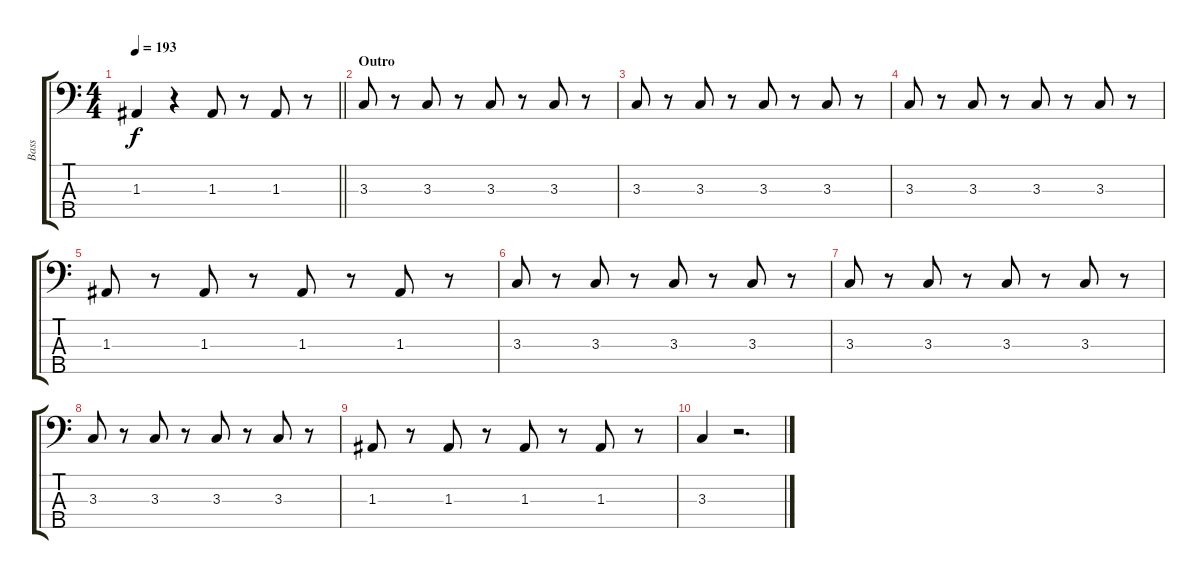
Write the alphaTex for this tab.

\track ("Bass" "Bass") {instrument electricbassfinger}
\staff {score tabs}
\tuning (G2 D2 A1 E1 B0) {hide}
\ts (4 4)
\tempo 193
\clef f4
\barLineRight lightlight
\ks c
1.3.4{dy f} r.4 1.3.8 r.8 1.3.8 r.8 |
\section ("" "Outro")
3.3.8 r.8 3.3.8 r.8 3.3.8 r.8 3.3.8 r.8 |
3.3.8 r.8 3.3.8 r.8 3.3.8 r.8 3.3.8 r.8 |
3.3.8 r.8 3.3.8 r.8 3.3.8 r.8 3.3.8 r.8 |
1.3.8 r.8 1.3.8 r.8 1.3.8 r.8 1.3.8 r.8 |
3.3.8 r.8 3.3.8 r.8 3.3.8 r.8 3.3.8 r.8 |
3.3.8 r.8 3.3.8 r.8 3.3.8 r.8 3.3.8 r.8 |
3.3.8 r.8 3.3.8 r.8 3.3.8 r.8 3.3.8 r.8 |
1.3.8 r.8 1.3.8 r.8 1.3.8 r.8 1.3.8 r.8 |
3.3.4 r.2{d}
